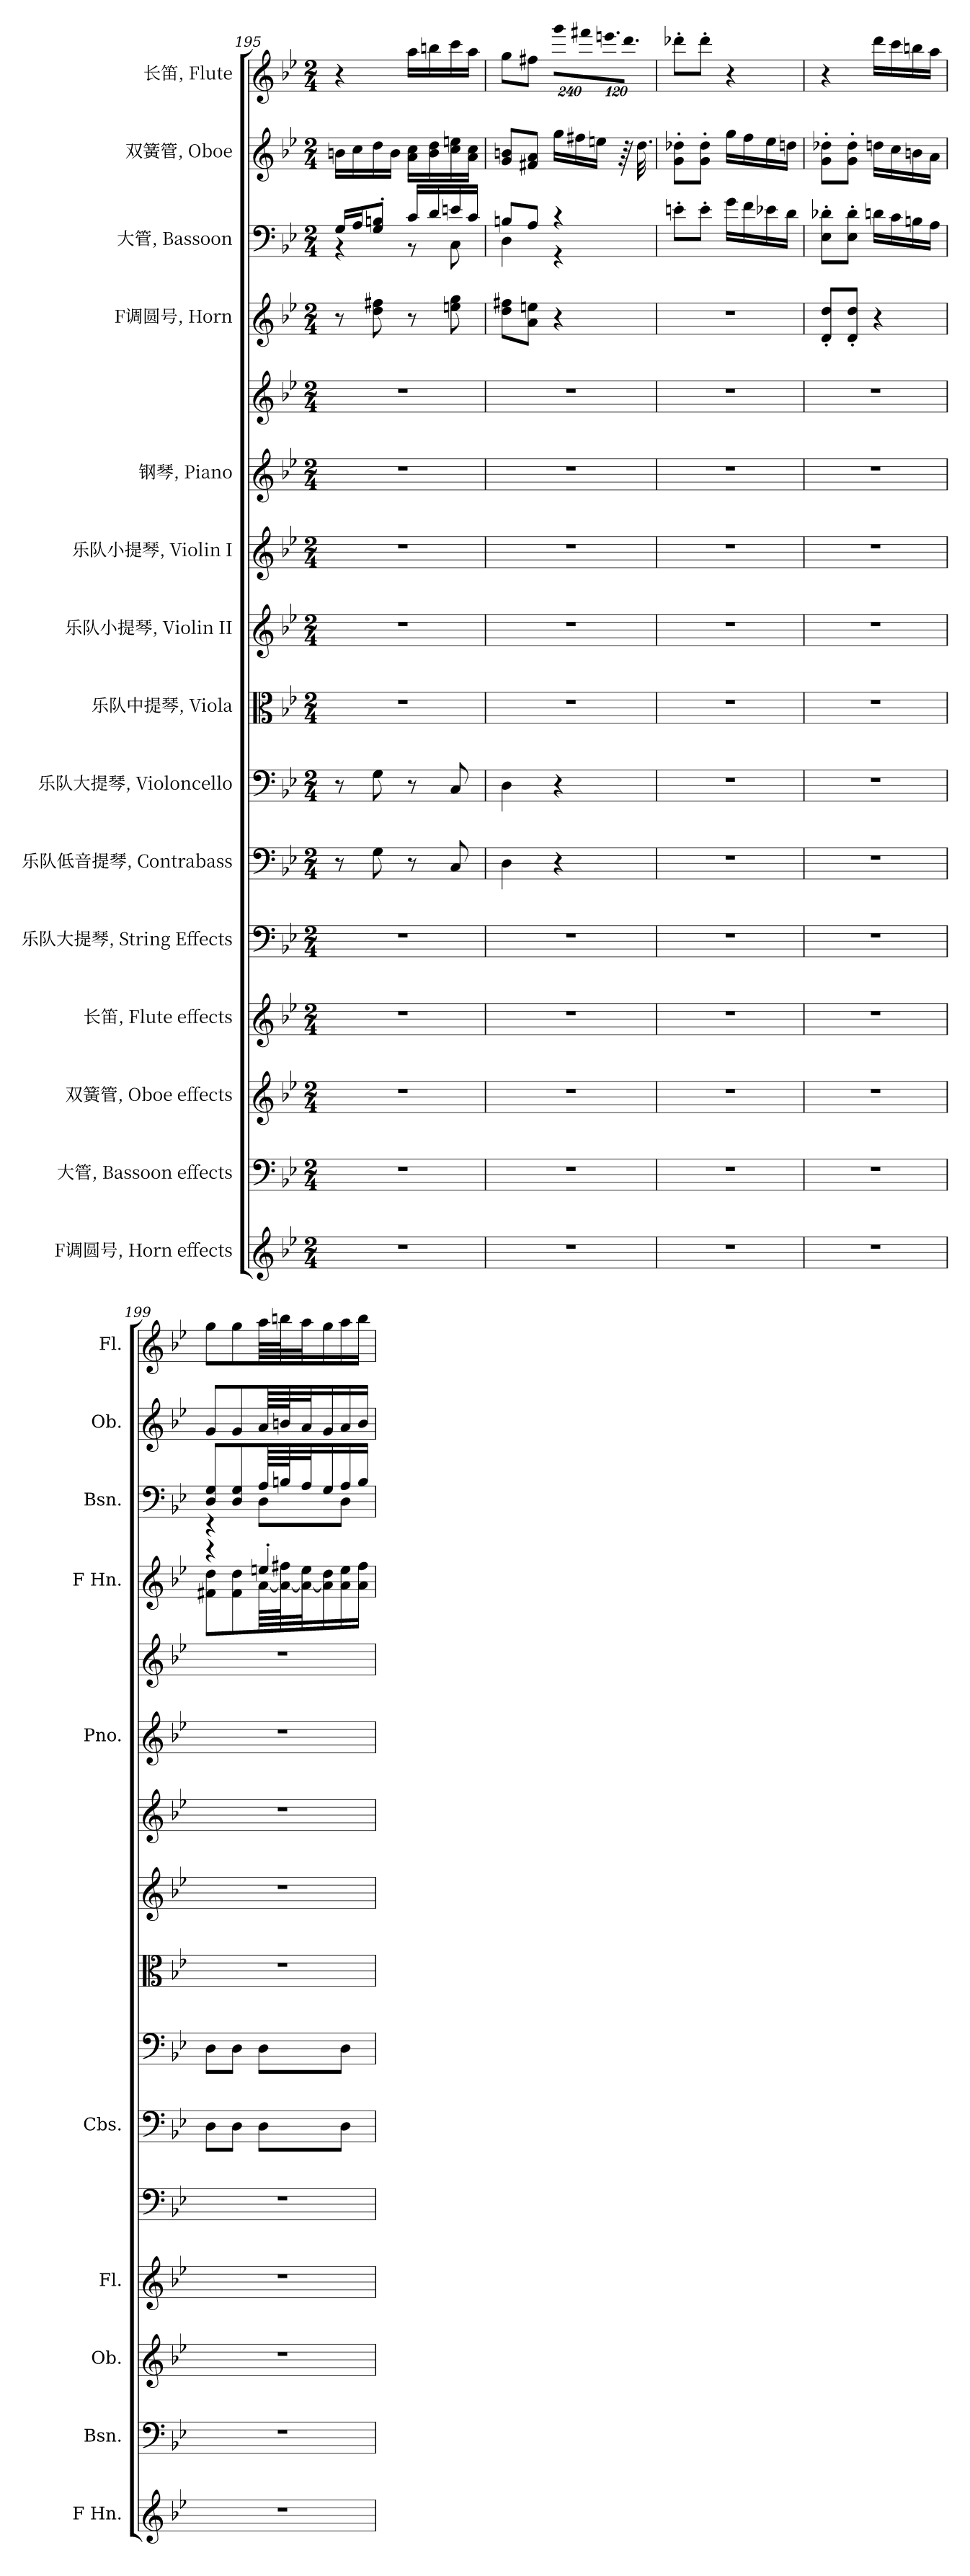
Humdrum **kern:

**kern	**kern	**kern	**kern	**kern	**kern	**kern	**kern	**kern	**kern	**kern	**kern	**kern	**kern	**kern	**kern
*part15	*part14	*part13	*part12	*part11	*part10	*part9	*part8	*part7	*part6	*part5	*part5	*part4	*part3	*part2	*part1
*staff16	*staff15	*staff14	*staff13	*staff12	*staff11	*staff10	*staff9	*staff8	*staff7	*staff6	*staff5	*staff4	*staff3	*staff2	*staff1
*I"F调圆号, Horn effects	*I"大管, Bassoon effects	*I"双簧管, Oboe effects	*I"长笛, Flute effects	*I"乐队大提琴, String Effects	*I"乐队低音提琴, Contrabass	*I"乐队大提琴, Violoncello	*I"乐队中提琴, Viola	*I"乐队小提琴, Violin II	*I"乐队小提琴, Violin I	*I"钢琴, Piano	*	*I"F调圆号, Horn	*I"大管, Bassoon	*I"双簧管, Oboe	*I"长笛, Flute
*I'F Hn.	*I'Bsn.	*I'Ob.	*I'Fl.	*	*I'Cbs.	*	*	*	*	*I'Pno.	*	*I'F Hn.	*I'Bsn.	*I'Ob.	*I'Fl.
!!LO:PB:g=z
*clefG2	*clefF4	*clefG2	*clefG2	*clefF4	*clefF4	*clefF4	*clefC3	*clefG2	*clefG2	*clefG2	*clefG2	*clefG2	*clefF4	*clefG2	*clefG2
*ITrd4c7	*	*	*	*	*ITrd7c12	*	*	*	*	*	*	*ITrd4c7	*	*	*
*k[b-e-a-]	*k[b-e-]	*k[b-e-]	*k[b-e-]	*k[b-e-]	*k[b-e-]	*k[b-e-]	*k[b-e-]	*k[b-e-]	*k[b-e-]	*k[b-e-]	*k[b-e-]	*k[b-e-a-]	*k[b-e-]	*k[b-e-]	*k[b-e-]
*M2/4	*M2/4	*M2/4	*M2/4	*M2/4	*M2/4	*M2/4	*M2/4	*M2/4	*M2/4	*M2/4	*M2/4	*M2/4	*M2/4	*M2/4	*M2/4
=195	=195	=195	=195	=195	=195	=195	=195	=195	=195	=195	=195	=195	=195	=195	=195
*	*	*	*	*	*	*	*	*	*	*	*	*	*^	*	*
2r	2r	2r	2r	2r	8r	8r	2r	2r	2r	2r	2r	8r	16G/LL	4r	16bn\LL	4r
.	.	.	.	.	.	.	.	.	.	.	.	.	16A/J	.	16cc\	.
.	.	.	.	.	8GG\	8G\	.	.	.	.	.	8g\ 8bn\	8G/' 8Bn/'J	.	16dd\	.
.	.	.	.	.	.	.	.	.	.	.	.	.	.	.	16b\JJ	.
.	.	.	.	.	8r	8r	.	.	.	.	.	8r	16c/LL	8r	16a\ 16cc\LL	16aa\LL
.	.	.	.	.	.	.	.	.	.	.	.	.	16d/	.	16b\ 16dd\	16bbn\
.	.	.	.	.	8CC/	8C/	.	.	.	.	.	8an\ 8cc\	16en/	8C\	16cc\ 16een\	16ccc\
.	.	.	.	.	.	.	.	.	.	.	.	.	16c/JJ	.	16a\ 16cc\JJ	16aa\JJ
=196	=196	=196	=196	=196	=196	=196	=196	=196	=196	=196	=196	=196	=196	=196	=196	=196
2r	2r	2r	2r	2r	4DD\	4D\	2r	2r	2r	2r	2r	8g\ 8bn\L	8Bn/L	4D\	8g/ 8bn/L	8gg\L
.	.	.	.	.	.	.	.	.	.	.	.	8d\ 8an\J	8A/J	.	8f#X/ 8a/J	8ff#X\J
*	*	*	*	*	*	*	*	*	*	*	*	*	*	*	*	*Xbrackettup
!	!	!	!	!	!	!	!	!	!	!	!	!	!	!	!	!LO:N:vis=16
.	.	.	.	.	4r	4r	.	.	.	.	.	4r	4r	4r	16gg\LL	1920%137ggg\LL
.	.	.	.	.	.	.	.	.	.	.	.	.	.	.	16ff#X\	.
!	!	!	!	!	!	!	!	!	!	!	!	!	!	!	!	!LO:N:vis=16
.	.	.	.	.	.	.	.	.	.	.	.	.	.	.	.	1920%137fff#X\
.	.	.	.	.	.	.	.	.	.	.	.	.	.	.	16een\JJ	.
!	!	!	!	!	!	!	!	!	!	!	!	!	!	!	!	!LO:N:vis=32.
.	.	.	.	.	.	.	.	.	.	.	.	.	.	.	.	1920%103eeen\L
.	.	.	.	.	.	.	.	.	.	.	.	.	.	.	64r	.
!	!	!	!	!	!	!	!	!	!	!	!	!	!	!	!	!LO:N:vis=32.
.	.	.	.	.	.	.	.	.	.	.	.	.	.	.	.	1920%103ddd\JJJ
.	.	.	.	.	.	.	.	.	.	.	.	.	.	.	32.dd\	.
*	*	*	*	*	*	*	*	*	*	*	*	*	*v	*v	*	*
=197	=197	=197	=197	=197	=197	=197	=197	=197	=197	=197	=197	=197	=197	=197	=197
2r	2r	2r	2r	2r	2r	2r	2r	2r	2r	2r	2r	2r	8en'\L	8g\' 8dd-X\'L	8ddd-X'\L
.	.	.	.	.	.	.	.	.	.	.	.	.	8e'\J	8g\' 8dd-\'J	8ddd-'\J
.	.	.	.	.	.	.	.	.	.	.	.	.	16g\LL	16gg\LL	4r
.	.	.	.	.	.	.	.	.	.	.	.	.	16f\	16ff\	.
.	.	.	.	.	.	.	.	.	.	.	.	.	16e-X\	16ee-\	.
.	.	.	.	.	.	.	.	.	.	.	.	.	16d\JJ	16ddn\JJ	.
!!LO:PB:g=z
=198	=198	=198	=198	=198	=198	=198	=198	=198	=198	=198	=198	=198	=198	=198	=198
2r	2r	2r	2r	2r	2r	2r	2r	2r	2r	2r	2r	8G/' 8g/'L	8E-\' 8d-X\'L	8g\' 8dd-X\'L	4r
.	.	.	.	.	.	.	.	.	.	.	.	8G/' 8g/'J	8E-\' 8d-\'J	8g\' 8dd-\'J	.
.	.	.	.	.	.	.	.	.	.	.	.	4r	16dn\LL	16ddn\LL	16ddd\LL
.	.	.	.	.	.	.	.	.	.	.	.	.	16c\	16cc\	16ccc\
.	.	.	.	.	.	.	.	.	.	.	.	.	16Bn\	16bn\	16bbn\
.	.	.	.	.	.	.	.	.	.	.	.	.	16A\JJ	16a\JJ	16aa\JJ
=199	=199	=199	=199	=199	=199	=199	=199	=199	=199	=199	=199	=199	=199	=199	=199
*	*	*	*	*	*	*	*	*	*	*	*	*^	*^	*	*
2r	2r	2r	2r	2r	8DD\L	8D\L	2r	2r	2r	2r	2r	4r	8Bn\ 8g\L	8D/ 8G/L	4r	8g/L	8gg\L
.	.	.	.	.	8DD\J	8D\J	.	.	.	.	.	.	8B\ 8g\	8D/ 8G/	.	8g/	8gg\
.	.	.	.	.	8DD\L	8D\L	.	.	.	.	.	4an'/	[64d\LLL	64A/LLL	8D\L	64a/LLL	64aa\LLL
.	.	.	.	.	.	.	.	.	.	.	.	.	64d\_ 64bn\J	64Bn/J	.	64bn/J	64bbn\J
.	.	.	.	.	.	.	.	.	.	.	.	.	32d\_ 32a\J	32A/J	.	32a/J	32aa\J
.	.	.	.	.	.	.	.	.	.	.	.	.	16d\] 16g\	16G/	.	16g/	16gg\
.	.	.	.	.	8DD\J	8D\J	.	.	.	.	.	.	16d\ 16a\	16A/	8D\J	16a/	16aa\
.	.	.	.	.	.	.	.	.	.	.	.	.	16d\ 16b\JJ	16B/JJ	.	16b/JJ	16bb\JJ
*	*	*	*	*	*	*	*	*	*	*	*	*v	*v	*	*	*	*
*	*	*	*	*	*	*	*	*	*	*	*	*	*v	*v	*	*
=	=	=	=	=	=	=	=	=	=	=	=	=	=	=	=
*-	*-	*-	*-	*-	*-	*-	*-	*-	*-	*-	*-	*-	*-	*-	*-
